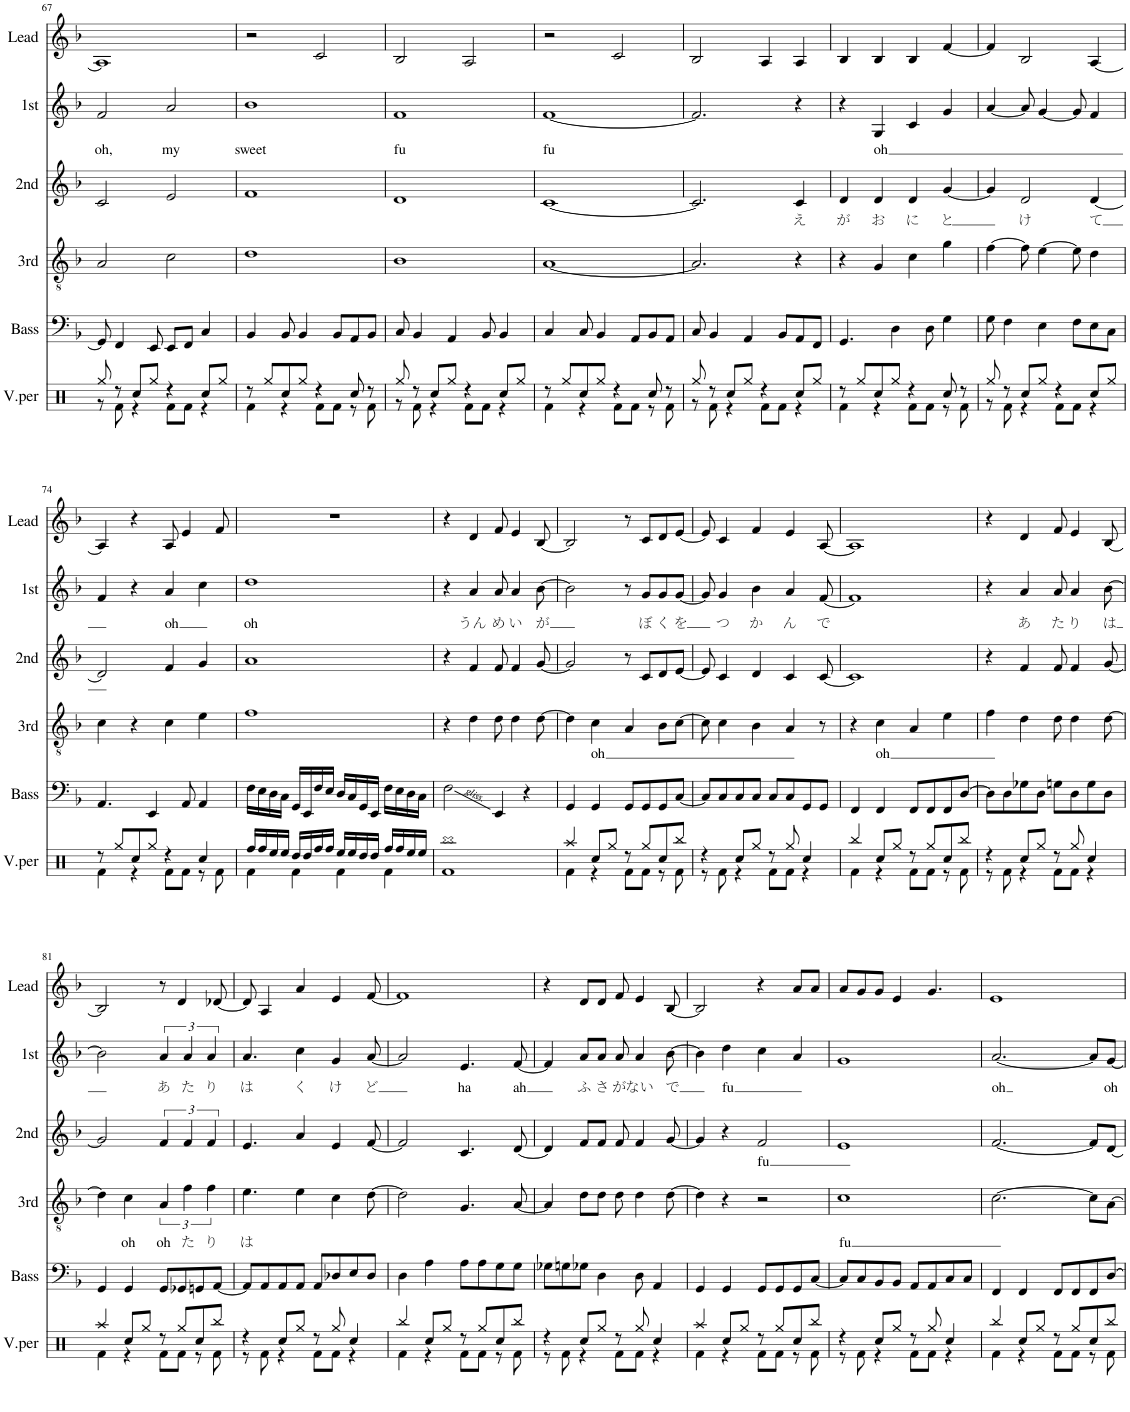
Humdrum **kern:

**kern	**kern	**kern	**text	**kern	**text	**kern	**text	**kern
*part6	*part5	*part4	*part4	*part3	*part3	*part2	*part2	*part1
*staff6	*staff5	*staff4	*staff4	*staff3	*staff3	*staff2	*staff2	*staff1
*I"V.per	*I"Bass	*I"3rd	*	*I"2nd	*	*I"1st	*	*I"Lead
*I'V.per	*I'Bass	*I'3rd	*	*I'2nd	*	*I'1st	*	*I'Lead
!!LO:PB:g=z
*clefX	*clefF4	*clefGv2	*	*clefG2	*	*clefG2	*	*clefG2
*k[]	*k[b-]	*k[b-]	*	*k[b-]	*	*k[b-]	*	*k[b-]
*M4/4	*M4/4	*M4/4	*	*M4/4	*	*M4/4	*	*M4/4
=67	=67	=67	=67	=67	=67	=67	=67	=67
*^	*	*	*	*	*	*	*	*
!	!	!	!	!	!	!	!	!LO:LY:b	!
8Rgg/	8r	8GG/]	2A/	.	2c/	.	2f/	oh,	1A]
8r	8Rf\	4FF/	.	.	.	.	.	.	.
8Rcc/L	4r	.	.	.	.	.	.	.	.
8Rgg/J	.	8EE/	.	.	.	.	.	.	.
!	!	!	!	!	!	!	!	!LO:LY:b	!
4r	8Rf\L	8EE/L	2c\	.	2e/	.	2a/	my	.
.	8Rf\J	8FF/J	.	.	.	.	.	.	.
8Rcc/L	4r	4C/	.	.	.	.	.	.	.
8Rgg/J	.	.	.	.	.	.	.	.	.
=68	=68	=68	=68	=68	=68	=68	=68	=68	=68
!	!	!	!	!	!	!	!	!LO:LY:b	!
8r	4Rf\	4BB-/	1d	.	1f	.	1b-	sweet	2r
8Rgg/L	.	.	.	.	.	.	.	.	.
8Rcc/	4r	8BB-/	.	.	.	.	.	.	.
8Rgg/J	.	4BB-/	.	.	.	.	.	.	.
4r	8Rf\L	.	.	.	.	.	.	.	2c/
.	8Rf\J	8BB-/L	.	.	.	.	.	.	.
8Rcc/	8r	8AA/	.	.	.	.	.	.	.
8r	8Rf\	8BB-/J	.	.	.	.	.	.	.
=69	=69	=69	=69	=69	=69	=69	=69	=69	=69
!	!	!	!	!	!	!	!	!LO:LY:b	!
8Rgg/	8r	8C/	1B-	.	1d	.	1f	fu	2B-/
8r	8Rf\	4BB-/	.	.	.	.	.	.	.
8Rcc/L	4r	.	.	.	.	.	.	.	.
8Rgg/J	.	4AA/	.	.	.	.	.	.	.
4r	8Rf\L	.	.	.	.	.	.	.	2A/
.	8Rf\J	8BB-/	.	.	.	.	.	.	.
8Rcc/L	4r	4BB-/	.	.	.	.	.	.	.
8Rgg/J	.	.	.	.	.	.	.	.	.
=70	=70	=70	=70	=70	=70	=70	=70	=70	=70
!	!	!	!	!	!	!	!	!LO:LY:b	!
8r	4Rf\	4C/	[1A	.	[1c	.	[1f	fu	2r
8Rgg/L	.	.	.	.	.	.	.	.	.
8Rcc/	4r	8C/	.	.	.	.	.	.	.
8Rgg/J	.	4BB-/	.	.	.	.	.	.	.
4r	8Rf\L	.	.	.	.	.	.	.	2c/
.	8Rf\J	8AA/L	.	.	.	.	.	.	.
8Rcc/	8r	8BB-/	.	.	.	.	.	.	.
8r	8Rf\	8AA/J	.	.	.	.	.	.	.
=71	=71	=71	=71	=71	=71	=71	=71	=71	=71
8Rgg/	8r	8C/	2.A/]	.	2.c/]	.	2.f/]	.	2B-/
8r	8Rf\	4BB-/	.	.	.	.	.	.	.
8Rcc/L	4r	.	.	.	.	.	.	.	.
8Rgg/J	.	4AA/	.	.	.	.	.	.	.
4r	8Rf\L	.	.	.	.	.	.	.	4A/
.	8Rf\J	8BB-/L	.	.	.	.	.	.	.
!	!	!	!	!	!	!LO:LY:b	!	!	!
8Rcc/L	4r	8AA/	4r	.	4c/	え	4r	.	4A/
8Rgg/J	.	8FF/J	.	.	.	.	.	.	.
=72	=72	=72	=72	=72	=72	=72	=72	=72	=72
!	!	!	!	!	!	!LO:LY:b	!	!	!
8r	4Rf\	4.GG/	4r	.	4d/	が	4r	.	4B-/
8Rgg/L	.	.	.	.	.	.	.	.	.
!	!	!	!	!	!	!LO:LY:b	!	!LO:LY:b	!
8Rcc/	4r	.	4G/	.	4d/	お	4G/	oh	4B-/
8Rgg/J	.	4D\	.	.	.	.	.	.	.
!	!	!	!	!	!	!LO:LY:b	!	!	!
4r	8Rf\L	.	4c\	.	4d/	に	4c/	.	4B-/
.	8Rf\J	8D\	.	.	.	.	.	.	.
!	!	!	!	!	!	!LO:LY:b	!	!	!
8Rcc/	8r	4G\	4g\	.	[4g/	と	4g/	.	[4f/
8r	8Rf\	.	.	.	.	.	.	.	.
=73	=73	=73	=73	=73	=73	=73	=73	=73	=73
8Rgg/	8r	8G\	[4f\	.	4g/]	.	[4a/	.	4f/]
8r	8Rf\	4F\	.	.	.	.	.	.	.
!	!	!	!	!	!	!LO:LY:b	!	!	!
8Rcc/L	4r	.	8f\]	.	2d/	け	8a/]	.	2B-/
8Rgg/J	.	4E\	[4e\	.	.	.	[4g/	.	.
4r	8Rf\L	.	.	.	.	.	.	.	.
.	8Rf\J	8F\L	8e\]	.	.	.	8g/]	.	.
!	!	!	!	!	!	!LO:LY:b	!	!	!
8Rcc/L	4r	8E\	4d\	.	[4d/	て	4f/	.	[4A/
8Rgg/J	.	8C\J	.	.	.	.	.	.	.
!!LO:LB:g=z
=74	=74	=74	=74	=74	=74	=74	=74	=74	=74
8r	4Rf\	4.AA/	4c\	.	2d/]	.	4f/	.	4A/]
8Rgg/L	.	.	.	.	.	.	.	.	.
8Rcc/	4r	.	4r	.	.	.	4r	.	4r
8Rgg/J	.	4EE/	.	.	.	.	.	.	.
!	!	!	!	!	!	!	!	!LO:LY:b	!
4r	8Rf\L	.	4c\	.	4f/	.	4a/	oh	8A/
.	8Rf\J	8AA/	.	.	.	.	.	.	4e/
4Rcc/	8r	4AA/	4e\	.	4g/	.	4cc\	.	.
.	8Rf\	.	.	.	.	.	.	.	8f/
=75	=75	=75	=75	=75	=75	=75	=75	=75	=75
!	!	!	!	!	!	!	!	!LO:LY:b	!
16Rff/LL	4Rf\	16F\LL	1f	.	1a	.	1dd	oh	1r
16Rff/	.	16E\	.	.	.	.	.	.	.
16Ree/	.	16D\	.	.	.	.	.	.	.
16Ree/JJ	.	16C\JJ	.	.	.	.	.	.	.
16Rdd/LL	4Rf\	16GG/LL	.	.	.	.	.	.	.
16Rdd/	.	16EE/	.	.	.	.	.	.	.
16Rff/	.	16F/	.	.	.	.	.	.	.
16Rff/JJ	.	16E/JJ	.	.	.	.	.	.	.
16Ree/LL	4Rf\	16D/LL	.	.	.	.	.	.	.
16Ree/	.	16C/	.	.	.	.	.	.	.
16Rdd/	.	16GG/	.	.	.	.	.	.	.
16Rdd/JJ	.	16EE/JJ	.	.	.	.	.	.	.
16Rff/LL	4Rf\	16F\LL	.	.	.	.	.	.	.
16Rff/	.	16E\	.	.	.	.	.	.	.
16Ree/	.	16D\	.	.	.	.	.	.	.
16Ree/JJ	.	16C\JJ	.	.	.	.	.	.	.
=76	=76	=76	=76	=76	=76	=76	=76	=76	=76
1Rbb	1Rf	2F\	4r	.	4r	.	4r	.	4r
!	!	!	!	!	!	!	!	!LO:LY:b	!
.	.	.	4d\	.	4f/	.	4a/	うん	4d/
!	!	!	!	!	!	!	!	!LO:LY:b	!
.	.	4EE/	8d\	.	8f/	.	8a/	め	8f/
!	!	!	!	!	!	!	!	!LO:LY:b	!
.	.	.	4d\	.	4f/	.	4a/	い	4e/
.	.	4r	.	.	.	.	.	.	.
!	!	!	!	!	!	!	!	!LO:LY:b	!
.	.	.	[8d\	.	[8g/	.	[8b-\	が	[8B-/
=77	=77	=77	=77	=77	=77	=77	=77	=77	=77
4Raa/	4Rf\	4GG/	4d\]	.	2g/]	.	2b-\]	.	2B-/]
!	!	!	!	!LO:LY:b	!	!	!	!	!
8Rcc/L	4r	4GG/	4c\	oh	.	.	.	.	.
8Rgg/J	.	.	.	.	.	.	.	.	.
8r	8Rf\L	8GG/L	4A/	.	8r	.	8r	.	8r
!	!	!	!	!	!	!	!	!LO:LY:b	!
8Rgg/L	8Rf\J	8GG/	.	.	8c/L	.	8g/L	ぼ	8c/L
!	!	!	!	!	!	!	!	!LO:LY:b	!
8Rcc/	8r	8GG/	8B-\L	.	8d/	.	8g/	く	8d/
!	!	!	!	!	!	!	!	!LO:LY:b	!
8Rbb/J	8Rf\	[8C/J	[8c\J	.	[8e/J	.	[8g/J	を	[8e/J
=78	=78	=78	=78	=78	=78	=78	=78	=78	=78
4r	8r	8C/L]	8c\]	.	8e/]	.	8g/]	.	8e/]
!	!	!	!	!	!	!	!	!LO:LY:b	!
.	8Rf\	8C/	4c\	.	4c/	.	4g/	つ	4c/
8Rcc/L	4r	8C/	.	.	.	.	.	.	.
!	!	!	!	!	!	!	!	!LO:LY:b	!
8Rgg/J	.	8C/J	4B-\	.	4d/	.	4b-\	か	4f/
8r	8Rf\L	8C/L	.	.	.	.	.	.	.
!	!	!	!	!	!	!	!	!LO:LY:b	!
8Rgg/	8Rf\J	8C/	4A/	.	4c/	.	4a/	ん	4e/
4Rcc/	4r	8GG/	.	.	.	.	.	.	.
!	!	!	!	!	!	!	!	!LO:LY:b	!
.	.	8GG/J	8r	.	[8c/	.	[8f/	で	[8A/
=79	=79	=79	=79	=79	=79	=79	=79	=79	=79
4Rbb/	4Rf\	4FF/	4r	.	1c]	.	1f]	.	1A]
!	!	!	!	!LO:LY:b	!	!	!	!	!
8Rcc/L	4r	4FF/	4c\	oh	.	.	.	.	.
8Rgg/J	.	.	.	.	.	.	.	.	.
8r	8Rf\L	8FF/L	4A/	.	.	.	.	.	.
8Rgg/L	8Rf\J	8FF/	.	.	.	.	.	.	.
8Rcc/	8r	8FF/	4e\	.	.	.	.	.	.
8Rbb/J	8Rf\	[8D/J	.	.	.	.	.	.	.
=80	=80	=80	=80	=80	=80	=80	=80	=80	=80
4r	8r	8D\L]	4f\	.	4r	.	4r	.	4r
.	8Rf\	8D\	.	.	.	.	.	.	.
!	!	!	!	!	!	!	!	!LO:LY:b	!
8Rcc/L	4r	8G-X\	4d\	.	4f/	.	4a/	あ	4d/
8Rgg/J	.	8D\J	.	.	.	.	.	.	.
!	!	!	!	!	!	!	!	!LO:LY:b	!
8r	8Rf\L	8Gn\L	8d\	.	8f/	.	8a/	た	8f/
!	!	!	!	!	!	!	!	!LO:LY:b	!
8Rgg/	8Rf\J	8D\	4d\	.	4f/	.	4a/	り	4e/
4Rcc/	4r	8G\	.	.	.	.	.	.	.
!	!	!	!	!	!	!	!	!LO:LY:b	!
.	.	8D\J	[8d\	.	[8g/	.	[8b-\	は	[8B-/
!!LO:LB:g=z
=81	=81	=81	=81	=81	=81	=81	=81	=81	=81
4Raa/	4Rf\	4GG/	4d\]	.	2g/]	.	2b-\]	.	2B-/]
!	!	!	!	!LO:LY:b	!	!	!	!	!
8Rcc/L	4r	4GG/	4c\	oh	.	.	.	.	.
8Rgg/J	.	.	.	.	.	.	.	.	.
!	!	!	!	!LO:LY:b	!	!	!	!LO:LY:b	!
8r	8Rf\L	8GG/L	6A/	oh	6f/	.	6a/	あ	8r
8Rgg/L	8Rf\J	8GG-X/	.	.	.	.	.	.	4d/
!	!	!	!	!LO:LY:b	!	!	!	!LO:LY:b	!
.	.	.	6f\	た	6f/	.	6a/	た	.
8Rcc/	8r	8GGn/	.	.	.	.	.	.	.
!	!	!	!	!LO:LY:b	!	!	!	!LO:LY:b	!
.	.	.	6f\	り	6f/	.	6a/	り	.
8Rbb/J	8Rf\	[8AA/J	.	.	.	.	.	.	[8d-X/
=82	=82	=82	=82	=82	=82	=82	=82	=82	=82
!	!	!	!	!LO:LY:b	!	!	!	!LO:LY:b	!
4r	8r	8AA/L]	4.e\	は	4.e/	.	4.a/	は	8d-/]
.	8Rf\	8AA/	.	.	.	.	.	.	4A/
8Rcc/L	4r	8AA/	.	.	.	.	.	.	.
!	!	!	!	!	!	!	!	!LO:LY:b	!
8Rgg/J	.	8AA/J	4e\	.	4a/	.	4cc\	く	4a/
8r	8Rf\L	8AA/L	.	.	.	.	.	.	.
!	!	!	!	!	!	!	!	!LO:LY:b	!
8Rgg/	8Rf\J	8D-X/	4c\	.	4e/	.	4g/	け	4e/
4Rcc/	4r	8E/	.	.	.	.	.	.	.
!	!	!	!	!	!	!	!	!LO:LY:b	!
.	.	8D-/J	[8d\	.	[8f/	.	[8a/	ど	[8f/
=83	=83	=83	=83	=83	=83	=83	=83	=83	=83
4Rbb/	4Rf\	4D\	2d\]	.	2f/]	.	2a/]	.	1f]
8Rcc/L	4r	4A\	.	.	.	.	.	.	.
8Rgg/J	.	.	.	.	.	.	.	.	.
!	!	!	!	!	!	!	!	!LO:LY:b	!
8r	8Rf\L	8A\L	4.G/	.	4.c/	.	4.e/	ha	.
8Rgg/L	8Rf\J	8A\	.	.	.	.	.	.	.
8Rcc/	8r	8G\	.	.	.	.	.	.	.
!	!	!	!	!	!	!	!	!LO:LY:b	!
8Rbb/J	8Rf\	8G\J	[8A/	.	[8d/	.	[8f/	ah	.
=84	=84	=84	=84	=84	=84	=84	=84	=84	=84
4r	8r	8G-X\L	4A/]	.	4d/]	.	4f/]	.	4r
.	8Rf\	8Gn\	.	.	.	.	.	.	.
!	!	!	!	!	!	!	!	!LO:LY:b	!
8Rcc/L	4r	8G-X\J	8d\L	.	8f/L	.	8a/L	ふ	8d/L
!	!	!	!	!	!	!	!	!LO:LY:b	!
8Rgg/J	.	4D\	8d\J	.	8f/J	.	8a/J	-さ	8d/J
!	!	!	!	!	!	!	!	!LO:LY:b	!
8r	8Rf\L	.	8d\	.	8f/	.	8a/	が	8f/
!	!	!	!	!	!	!	!	!LO:LY:b	!
8Rgg/	8Rf\J	8D\	4d\	.	4f/	.	4a/	ない	4e/
4Rcc/	4r	4AA/	.	.	.	.	.	.	.
!	!	!	!	!	!	!	!	!LO:LY:b	!
.	.	.	[8d\	.	[8g/	.	[8b-\	で	[8B-/
=85	=85	=85	=85	=85	=85	=85	=85	=85	=85
4Raa/	4Rf\	4GG/	4d\]	.	4g/]	.	4b-\]	.	2B-/]
!	!	!	!	!	!	!	!	!LO:LY:b	!
8Rcc/L	4r	4GG/	4r	.	4r	.	4dd\	fu	.
8Rgg/J	.	.	.	.	.	.	.	.	.
!	!	!	!	!	!	!LO:LY:b	!	!	!
8r	8Rf\L	8GG/L	2r	.	2f/	fu	4cc\	.	4r
8Rgg/L	8Rf\J	8GG/	.	.	.	.	.	.	.
8Rcc/	8r	8GG/	.	.	.	.	4a/	.	8a/L
8Rbb/J	8Rf\	[8C/J	.	.	.	.	.	.	8a/J
=86	=86	=86	=86	=86	=86	=86	=86	=86	=86
!	!	!	!	!LO:LY:b	!	!	!	!	!
4r	8r	8C/L]	1c	fu	1e	.	1g	.	8a/L
.	8Rf\	8C/	.	.	.	.	.	.	8g/
8Rcc/L	4r	8BB-/	.	.	.	.	.	.	8g/J
8Rgg/J	.	8BB-/J	.	.	.	.	.	.	4e/
8r	8Rf\L	8AA/L	.	.	.	.	.	.	.
8Rgg/	8Rf\J	8AA/	.	.	.	.	.	.	4.g/
4Rcc/	4r	8C/	.	.	.	.	.	.	.
.	.	8C/J	.	.	.	.	.	.	.
=87	=87	=87	=87	=87	=87	=87	=87	=87	=87
!	!	!	!	!	!	!	!	!LO:LY:b	!
4Rbb/	4Rf\	4FF/	[2.c\	.	[2.f/	.	[2.a/	oh	1e
8Rcc/L	4r	4FF/	.	.	.	.	.	.	.
8Rgg/J	.	.	.	.	.	.	.	.	.
8r	8Rf\L	8FF/L	.	.	.	.	.	.	.
8Rgg/L	8Rf\J	8FF/	.	.	.	.	.	.	.
8Rcc/	8r	8FF/	8c\L]	.	8f/L]	.	8a/L]	.	.
!	!	!	!	!	!	!	!	!LO:LY:b	!
8Rbb/J	8Rf\	[8D/J	[8A\J	.	[8d/J	.	[8g/J	oh	.
*v	*v	*	*	*	*	*	*	*	*
=	=	=	=	=	=	=	=	=
*-	*-	*-	*-	*-	*-	*-	*-	*-
